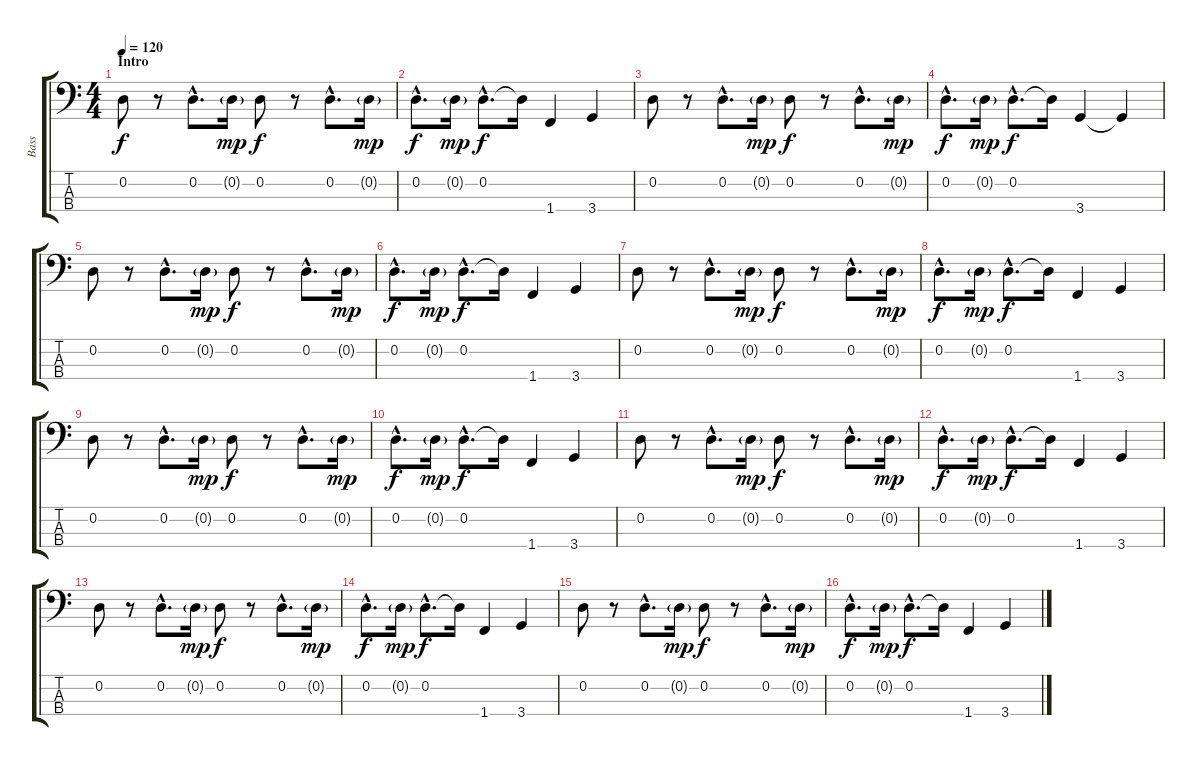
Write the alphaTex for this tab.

\track ("Bass" "Bass") {instrument fretlessbass}
\staff {score tabs}
\tuning (G2 D2 A1 E1) {hide}
\ts (4 4)
\section ("" "Intro")
\tempo 120
\clef f4
\ks c
0.2.8{dy f instrument fretlessbass} r.8 0.2{hac}.8{d} 0.2{g}.16{dy mp} 0.2.8{dy f} r.8 0.2{hac}.8{d} 0.2{g}.16{dy mp} |
0.2{hac}.8{d dy f} 0.2{g}.16{dy mp} 0.2{hac}.8{d dy f} 0.2{t}.16 1.4.4 3.4.4 |
0.2.8 r.8 0.2{hac}.8{d} 0.2{g}.16{dy mp} 0.2.8{dy f} r.8 0.2{hac}.8{d} 0.2{g}.16{dy mp} |
0.2{hac}.8{d dy f} 0.2{g}.16{dy mp} 0.2{hac}.8{d dy f} 0.2{t}.16 3.4.4 3.4{t}.4 |
0.2.8 r.8 0.2{hac}.8{d} 0.2{g}.16{dy mp} 0.2.8{dy f} r.8 0.2{hac}.8{d} 0.2{g}.16{dy mp} |
0.2{hac}.8{d dy f} 0.2{g}.16{dy mp} 0.2{hac}.8{d dy f} 0.2{t}.16 1.4.4 3.4.4 |
0.2.8 r.8 0.2{hac}.8{d} 0.2{g}.16{dy mp} 0.2.8{dy f} r.8 0.2{hac}.8{d} 0.2{g}.16{dy mp} |
0.2{hac}.8{d dy f} 0.2{g}.16{dy mp} 0.2{hac}.8{d dy f} 0.2{t}.16 1.4.4 3.4.4 |
0.2.8 r.8 0.2{hac}.8{d} 0.2{g}.16{dy mp} 0.2.8{dy f} r.8 0.2{hac}.8{d} 0.2{g}.16{dy mp} |
0.2{hac}.8{d dy f} 0.2{g}.16{dy mp} 0.2{hac}.8{d dy f} 0.2{t}.16 1.4.4 3.4.4 |
0.2.8 r.8 0.2{hac}.8{d} 0.2{g}.16{dy mp} 0.2.8{dy f} r.8 0.2{hac}.8{d} 0.2{g}.16{dy mp} |
0.2{hac}.8{d dy f} 0.2{g}.16{dy mp} 0.2{hac}.8{d dy f} 0.2{t}.16 1.4.4 3.4.4 |
0.2.8 r.8 0.2{hac}.8{d} 0.2{g}.16{dy mp} 0.2.8{dy f} r.8 0.2{hac}.8{d} 0.2{g}.16{dy mp} |
0.2{hac}.8{d dy f} 0.2{g}.16{dy mp} 0.2{hac}.8{d dy f} 0.2{t}.16 1.4.4 3.4.4 |
0.2.8 r.8 0.2{hac}.8{d} 0.2{g}.16{dy mp} 0.2.8{dy f} r.8 0.2{hac}.8{d} 0.2{g}.16{dy mp} |
0.2{hac}.8{d dy f} 0.2{g}.16{dy mp} 0.2{hac}.8{d dy f} 0.2{t}.16 1.4.4 3.4.4
